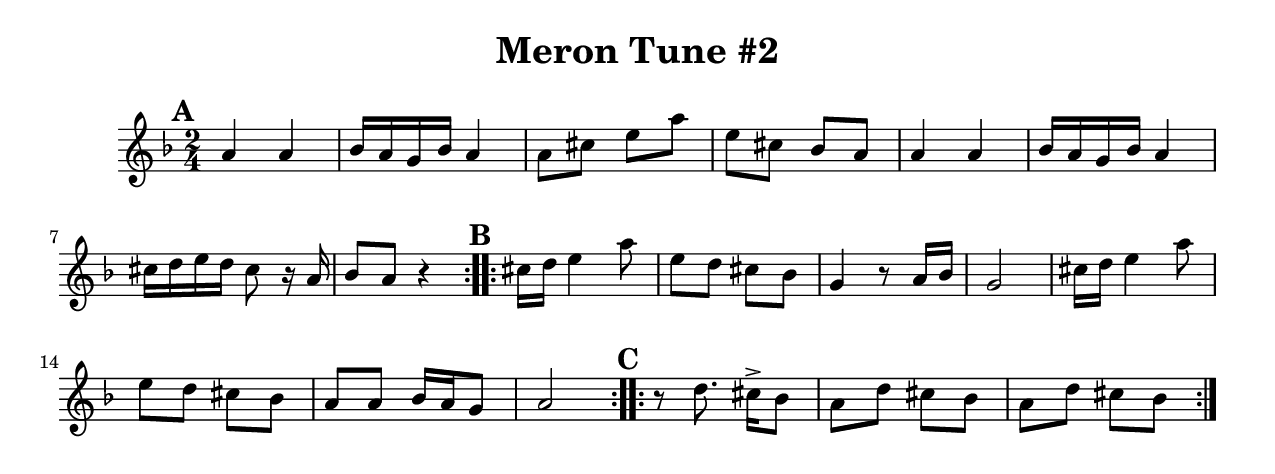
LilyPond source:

\version "2.18.0"
\include "english.ly"
\paper{
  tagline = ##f
  print-all-headers = ##t
  #(set-paper-size "letter")
}
date = #(strftime "%d-%m-%Y" (localtime (current-time)))

%\markup{ \italic{ " Updated " \date  }  }

%\markup{ Got something to say? }

global = {
  \clef treble
  \key d \minor
  \time 2/4

  \set Score.markFormatter = #format-mark-box-alphabet
}

%#################################### Melody ########################
melody = \relative c'' {
  \global
  %\partial 16*3 a16 d f   %lead in notes

  \repeat volta 2{
    \mark \default
    a4 a
    bf16 a g bf a4
    a8 cs e a
    e8 cs bf a

    a4 a
    bf16 a g bf a4
    cs16 d e d cs8 r16 a
    bf8 a r4|
  }
  %\alternative { { }{ } }

  \repeat volta 2{
    \mark \default
    cs16 d e4 a8|
    e8 d cs bf
    g4 r8 a16 bf|
    g2

    cs16 d e4 a8|
    e8 d cs bf
    a8 a bf16 a g8|
    a2
  }
  % \alternative { { }{ } }
  \repeat volta 2{
    \mark \default
    r8 d8. cs16-> bf8
    a8 d cs bf
    a8 d cs bf
  }
}
%################################# Lyrics #####################
%\addlyrics{  }
%################################# Chords #######################
harmonies = \chordmode {

}

\score {
  <<
    \new ChordNames {
      \set chordChanges = ##t
      \harmonies
    }
    \new Staff
    \melody
  >>
  \header{
    title= "Meron Tune #2"
    subtitle=""
    composer= ""
    instrument =""
    arranger= ""
  }
  \layout{indent = 1.0\cm}
  \midi {
    \tempo 4 = 120

    % \midi { }
  }
}
%{
% more verses:
\markup{}
\markup {
  \fill-line {
    \hspace #0.1 % distance from left margin
    \column {
      \line { "1."
	\column {
	  ""
	}
      }
      \hspace #0.2 % vertical distance between verses
      \line { "2."
	\column {
	 ""
	}
      }
    }
    \hspace #0.1  % horiz. distance between columns
    \column {
      \line { "3."
	\column {
	  ""
	}
      }
      \hspace #0.2 % distance between verses
      \line { "4."
	\column {
	 ""
	}
      }
    }
    \hspace #0.1 % distance to right margin
  }
}

%}
